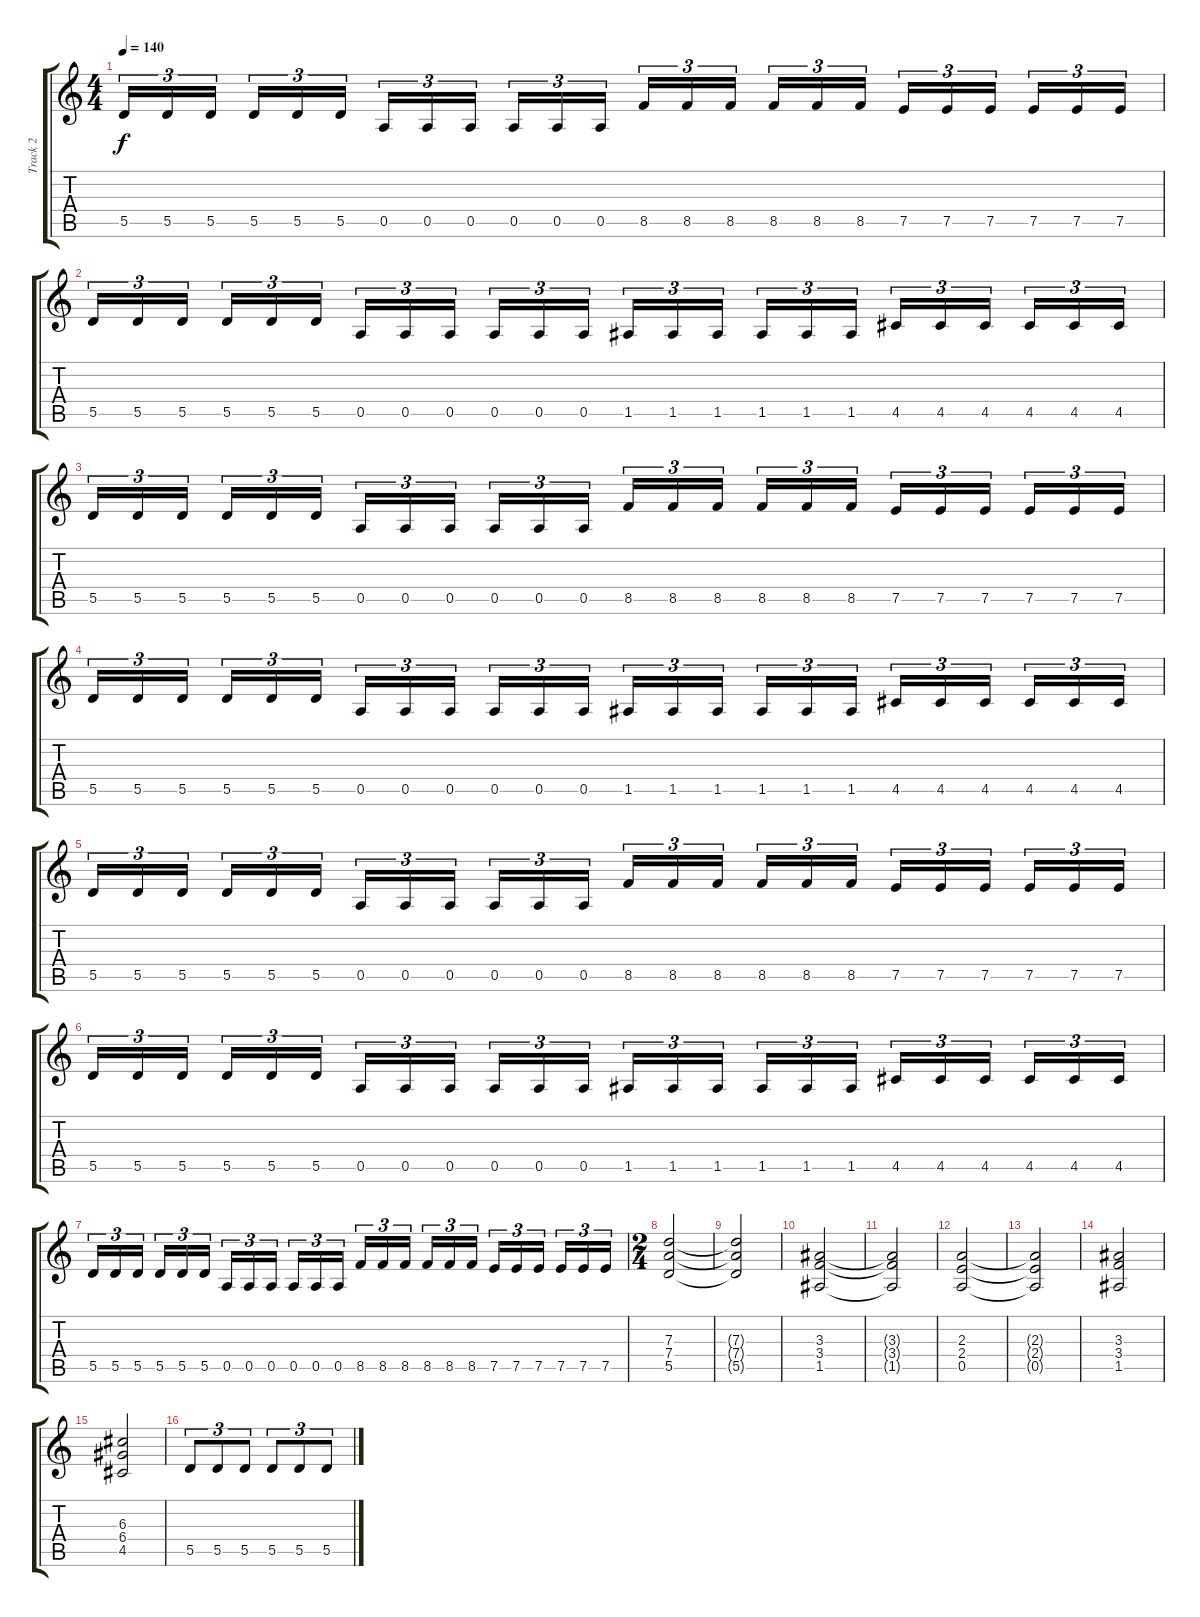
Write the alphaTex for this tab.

\track ("Track 2" "Track 2") {instrument overdrivenguitar}
\staff {score tabs}
\tuning (E4 B3 G3 D3 A2 D2) {hide}
\ts (4 4)
\tempo 140
\clef g2
\ks c
5.5.16{tu (3 2) dy f} 5.5.16{tu (3 2)} 5.5.16{tu (3 2) beam splitsecondary} 5.5.16{tu (3 2)} 5.5.16{tu (3 2)} 5.5.16{tu (3 2)} 0.5.16{tu (3 2)} 0.5.16{tu (3 2)} 0.5.16{tu (3 2) beam splitsecondary} 0.5.16{tu (3 2)} 0.5.16{tu (3 2)} 0.5.16{tu (3 2)} 8.5.16{tu (3 2)} 8.5.16{tu (3 2)} 8.5.16{tu (3 2) beam splitsecondary} 8.5.16{tu (3 2)} 8.5.16{tu (3 2)} 8.5.16{tu (3 2)} 7.5.16{tu (3 2)} 7.5.16{tu (3 2)} 7.5.16{tu (3 2) beam splitsecondary} 7.5.16{tu (3 2)} 7.5.16{tu (3 2)} 7.5.16{tu (3 2)} |
5.5.16{tu (3 2)} 5.5.16{tu (3 2)} 5.5.16{tu (3 2) beam splitsecondary} 5.5.16{tu (3 2)} 5.5.16{tu (3 2)} 5.5.16{tu (3 2)} 0.5.16{tu (3 2)} 0.5.16{tu (3 2)} 0.5.16{tu (3 2) beam splitsecondary} 0.5.16{tu (3 2)} 0.5.16{tu (3 2)} 0.5.16{tu (3 2)} 1.5.16{tu (3 2)} 1.5.16{tu (3 2)} 1.5.16{tu (3 2) beam splitsecondary} 1.5.16{tu (3 2)} 1.5.16{tu (3 2)} 1.5.16{tu (3 2)} 4.5.16{tu (3 2)} 4.5.16{tu (3 2)} 4.5.16{tu (3 2) beam splitsecondary} 4.5.16{tu (3 2)} 4.5.16{tu (3 2)} 4.5.16{tu (3 2)} |
5.5.16{tu (3 2)} 5.5.16{tu (3 2)} 5.5.16{tu (3 2) beam splitsecondary} 5.5.16{tu (3 2)} 5.5.16{tu (3 2)} 5.5.16{tu (3 2)} 0.5.16{tu (3 2)} 0.5.16{tu (3 2)} 0.5.16{tu (3 2) beam splitsecondary} 0.5.16{tu (3 2)} 0.5.16{tu (3 2)} 0.5.16{tu (3 2)} 8.5.16{tu (3 2)} 8.5.16{tu (3 2)} 8.5.16{tu (3 2) beam splitsecondary} 8.5.16{tu (3 2)} 8.5.16{tu (3 2)} 8.5.16{tu (3 2)} 7.5.16{tu (3 2)} 7.5.16{tu (3 2)} 7.5.16{tu (3 2) beam splitsecondary} 7.5.16{tu (3 2)} 7.5.16{tu (3 2)} 7.5.16{tu (3 2)} |
5.5.16{tu (3 2)} 5.5.16{tu (3 2)} 5.5.16{tu (3 2) beam splitsecondary} 5.5.16{tu (3 2)} 5.5.16{tu (3 2)} 5.5.16{tu (3 2)} 0.5.16{tu (3 2)} 0.5.16{tu (3 2)} 0.5.16{tu (3 2) beam splitsecondary} 0.5.16{tu (3 2)} 0.5.16{tu (3 2)} 0.5.16{tu (3 2)} 1.5.16{tu (3 2)} 1.5.16{tu (3 2)} 1.5.16{tu (3 2) beam splitsecondary} 1.5.16{tu (3 2)} 1.5.16{tu (3 2)} 1.5.16{tu (3 2)} 4.5.16{tu (3 2)} 4.5.16{tu (3 2)} 4.5.16{tu (3 2) beam splitsecondary} 4.5.16{tu (3 2)} 4.5.16{tu (3 2)} 4.5.16{tu (3 2)} |
5.5.16{tu (3 2)} 5.5.16{tu (3 2)} 5.5.16{tu (3 2) beam splitsecondary} 5.5.16{tu (3 2)} 5.5.16{tu (3 2)} 5.5.16{tu (3 2)} 0.5.16{tu (3 2)} 0.5.16{tu (3 2)} 0.5.16{tu (3 2) beam splitsecondary} 0.5.16{tu (3 2)} 0.5.16{tu (3 2)} 0.5.16{tu (3 2)} 8.5.16{tu (3 2)} 8.5.16{tu (3 2)} 8.5.16{tu (3 2) beam splitsecondary} 8.5.16{tu (3 2)} 8.5.16{tu (3 2)} 8.5.16{tu (3 2)} 7.5.16{tu (3 2)} 7.5.16{tu (3 2)} 7.5.16{tu (3 2) beam splitsecondary} 7.5.16{tu (3 2)} 7.5.16{tu (3 2)} 7.5.16{tu (3 2)} |
5.5.16{tu (3 2)} 5.5.16{tu (3 2)} 5.5.16{tu (3 2) beam splitsecondary} 5.5.16{tu (3 2)} 5.5.16{tu (3 2)} 5.5.16{tu (3 2)} 0.5.16{tu (3 2)} 0.5.16{tu (3 2)} 0.5.16{tu (3 2) beam splitsecondary} 0.5.16{tu (3 2)} 0.5.16{tu (3 2)} 0.5.16{tu (3 2)} 1.5.16{tu (3 2)} 1.5.16{tu (3 2)} 1.5.16{tu (3 2) beam splitsecondary} 1.5.16{tu (3 2)} 1.5.16{tu (3 2)} 1.5.16{tu (3 2)} 4.5.16{tu (3 2)} 4.5.16{tu (3 2)} 4.5.16{tu (3 2) beam splitsecondary} 4.5.16{tu (3 2)} 4.5.16{tu (3 2)} 4.5.16{tu (3 2)} |
5.5.16{tu (3 2)} 5.5.16{tu (3 2)} 5.5.16{tu (3 2) beam splitsecondary} 5.5.16{tu (3 2)} 5.5.16{tu (3 2)} 5.5.16{tu (3 2)} 0.5.16{tu (3 2)} 0.5.16{tu (3 2)} 0.5.16{tu (3 2) beam splitsecondary} 0.5.16{tu (3 2)} 0.5.16{tu (3 2)} 0.5.16{tu (3 2)} 8.5.16{tu (3 2)} 8.5.16{tu (3 2)} 8.5.16{tu (3 2) beam splitsecondary} 8.5.16{tu (3 2)} 8.5.16{tu (3 2)} 8.5.16{tu (3 2)} 7.5.16{tu (3 2)} 7.5.16{tu (3 2)} 7.5.16{tu (3 2) beam splitsecondary} 7.5.16{tu (3 2)} 7.5.16{tu (3 2)} 7.5.16{tu (3 2)} |
\ts (2 4)
(7.3 7.4 5.5).2 |
(7.3{t} 7.4{t} 5.5{t}).2 |
(3.3 3.4 1.5).2 |
(3.3{t} 3.4{t} 1.5{t}).2 |
(2.3 2.4 0.5).2 |
(2.3{t} 2.4{t} 0.5{t}).2 |
(3.3 3.4 1.5).2 |
(6.3 6.4 4.5).2 |
5.5.8{tu (3 2)} 5.5.8{tu (3 2)} 5.5.8{tu (3 2)} 5.5.8{tu (3 2)} 5.5.8{tu (3 2)} 5.5.8{tu (3 2)}
